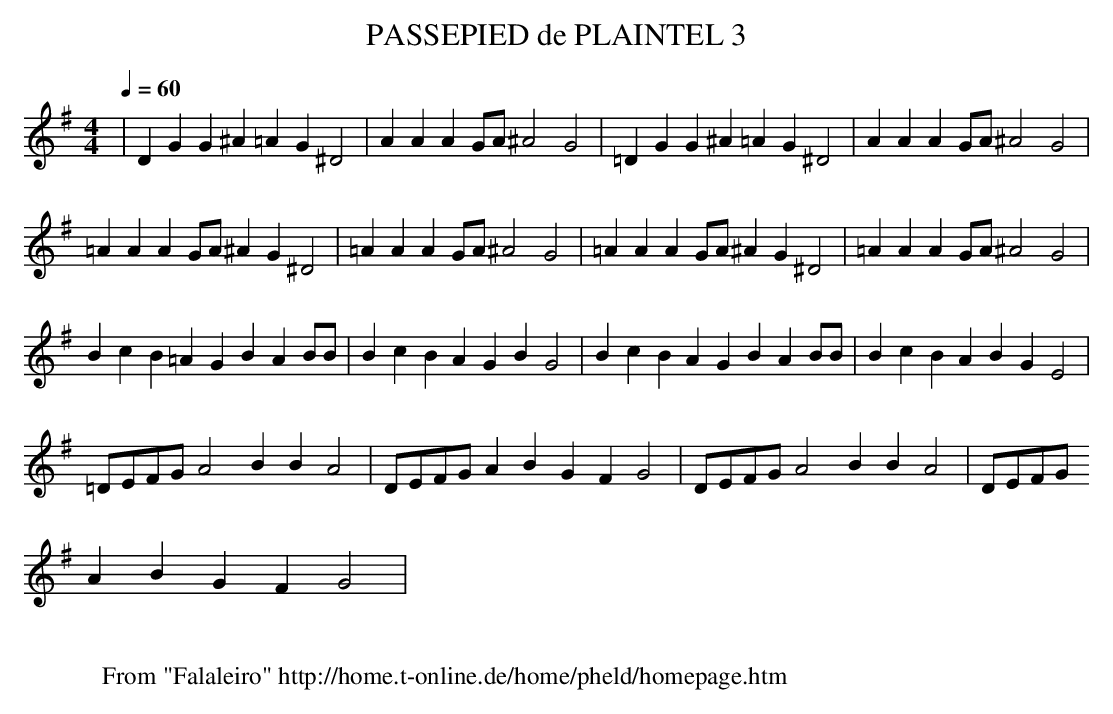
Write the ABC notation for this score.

X:1
T:PASSEPIED de PLAINTEL 3
M:4/4
L:1/4
Q:1/4=60
K:G
|DGG^A =AG^D2|AAAG/2A/2 ^A2G2|=DGG^A =AG^D2|AAAG/2A/2 ^A2G2|
=AAAG/2A/2 ^AG^D2|=AAAG/2A/2 ^A2G2|=AAAG/2A/2 ^AG^D2|=AAAG/2A/2 ^A2G2|
BcB=A GBAB/2B/2|BcBA GBG2|BcBA GBAB/2B/2|BcBA BGE2|
=D/2E/2F/2G/2A2 BBA2|D/2E/2F/2G/2AB GFG2|D/2E/2F/2G/2A2 BBA2|D/2E/2F/2G/
2AB GFG2|
W:
W: From "Falaleiro" http://home.t-online.de/home/pheld/homepage.htm
